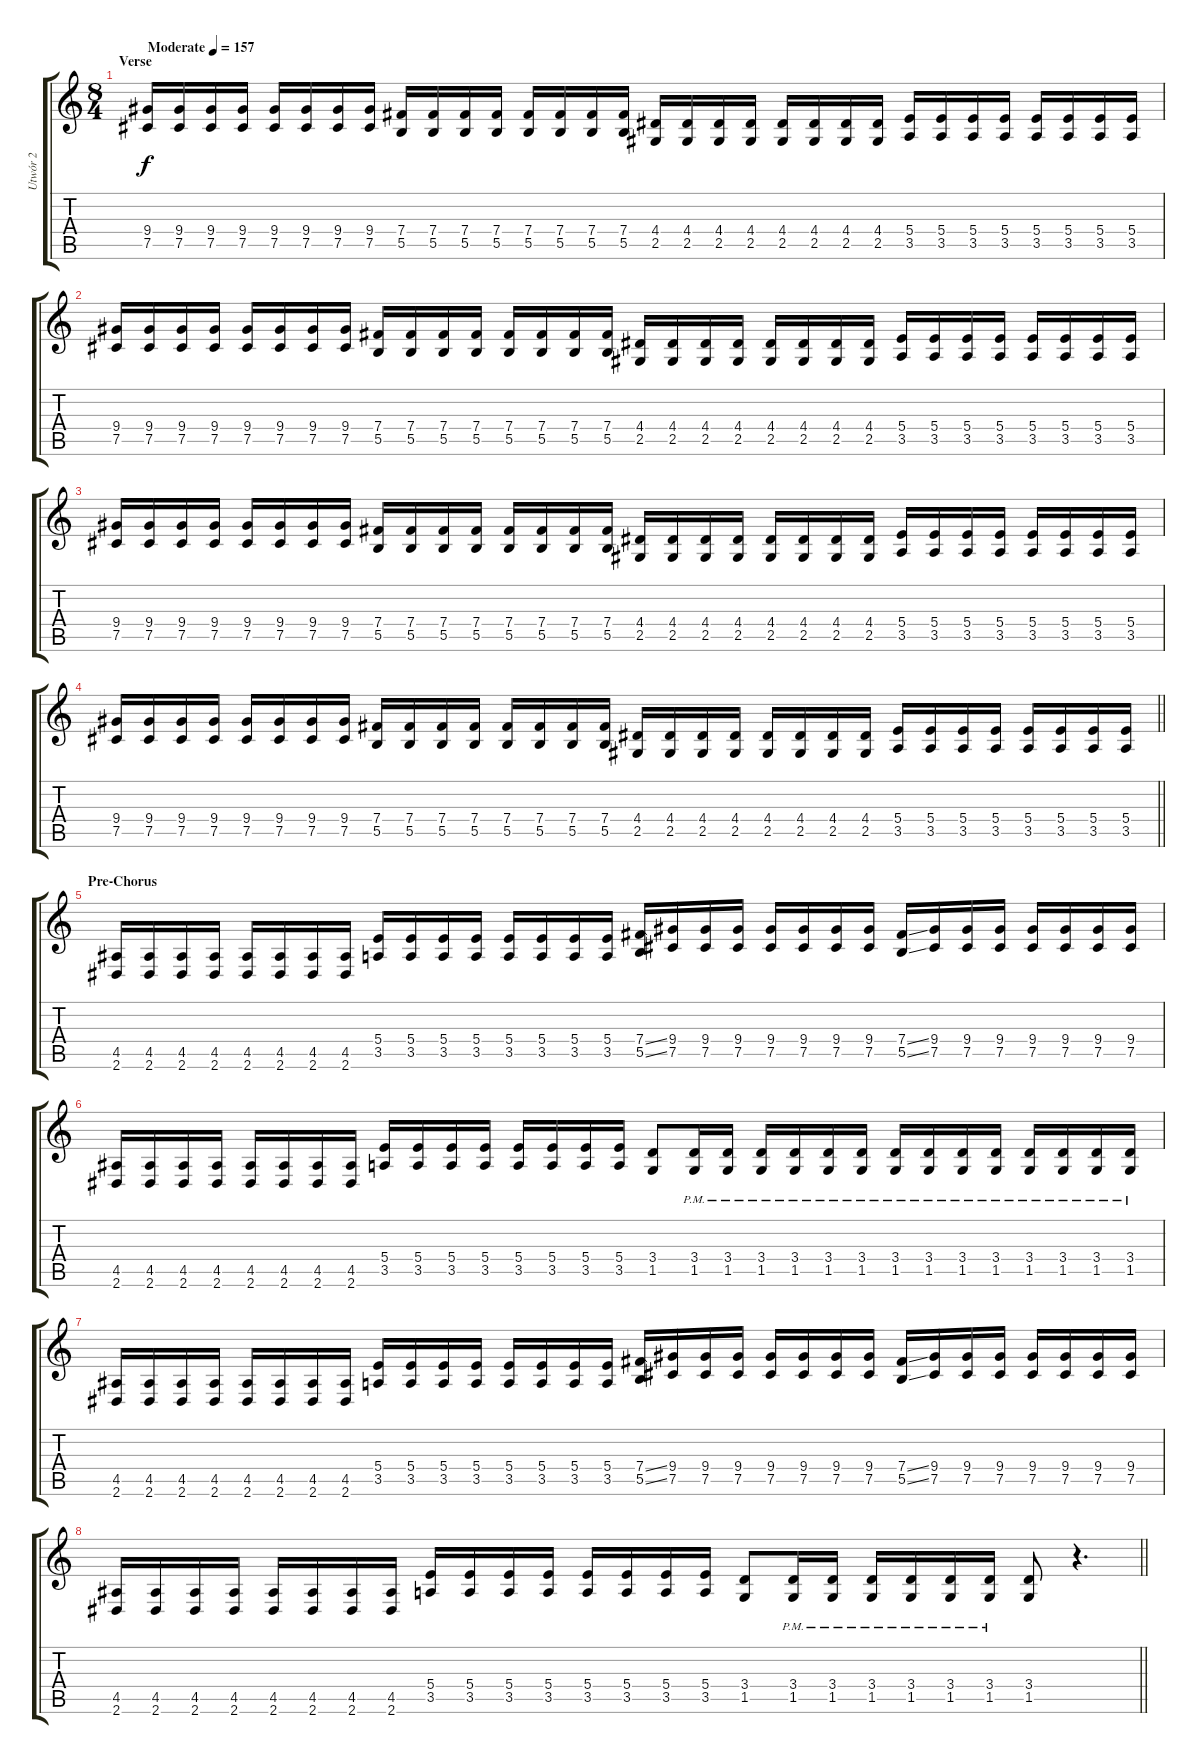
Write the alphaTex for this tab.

\track ("Utwór 2" "Utwór 2") {instrument distortionguitar}
\staff {score tabs}
\tuning (Db4 Ab3 E3 B2 Gb2 Db2) {hide}
\ts (8 4)
\section ("" "Verse")
\tempo (157 "Moderate")
\clef g2
\ks c
(9.4 7.5).16{dy f instrument distortionguitar} (9.4 7.5).16 (9.4 7.5).16 (9.4 7.5).16 (9.4 7.5).16 (9.4 7.5).16 (9.4 7.5).16 (9.4 7.5).16 (7.4 5.5).16 (7.4 5.5).16 (7.4 5.5).16 (7.4 5.5).16 (7.4 5.5).16 (7.4 5.5).16 (7.4 5.5).16 (7.4 5.5).16 (4.4 2.5).16 (4.4 2.5).16 (4.4 2.5).16 (4.4 2.5).16 (4.4 2.5).16 (4.4 2.5).16 (4.4 2.5).16 (4.4 2.5).16 (5.4 3.5).16 (5.4 3.5).16 (5.4 3.5).16 (5.4 3.5).16 (5.4 3.5).16 (5.4 3.5).16 (5.4 3.5).16 (5.4 3.5).16 |
(9.4 7.5).16 (9.4 7.5).16 (9.4 7.5).16 (9.4 7.5).16 (9.4 7.5).16 (9.4 7.5).16 (9.4 7.5).16 (9.4 7.5).16 (7.4 5.5).16 (7.4 5.5).16 (7.4 5.5).16 (7.4 5.5).16 (7.4 5.5).16 (7.4 5.5).16 (7.4 5.5).16 (7.4 5.5).16 (4.4 2.5).16 (4.4 2.5).16 (4.4 2.5).16 (4.4 2.5).16 (4.4 2.5).16 (4.4 2.5).16 (4.4 2.5).16 (4.4 2.5).16 (5.4 3.5).16 (5.4 3.5).16 (5.4 3.5).16 (5.4 3.5).16 (5.4 3.5).16 (5.4 3.5).16 (5.4 3.5).16 (5.4 3.5).16 |
(9.4 7.5).16 (9.4 7.5).16 (9.4 7.5).16 (9.4 7.5).16 (9.4 7.5).16 (9.4 7.5).16 (9.4 7.5).16 (9.4 7.5).16 (7.4 5.5).16 (7.4 5.5).16 (7.4 5.5).16 (7.4 5.5).16 (7.4 5.5).16 (7.4 5.5).16 (7.4 5.5).16 (7.4 5.5).16 (4.4 2.5).16 (4.4 2.5).16 (4.4 2.5).16 (4.4 2.5).16 (4.4 2.5).16 (4.4 2.5).16 (4.4 2.5).16 (4.4 2.5).16 (5.4 3.5).16 (5.4 3.5).16 (5.4 3.5).16 (5.4 3.5).16 (5.4 3.5).16 (5.4 3.5).16 (5.4 3.5).16 (5.4 3.5).16 |
\barLineRight lightlight
(9.4 7.5).16 (9.4 7.5).16 (9.4 7.5).16 (9.4 7.5).16 (9.4 7.5).16 (9.4 7.5).16 (9.4 7.5).16 (9.4 7.5).16 (7.4 5.5).16 (7.4 5.5).16 (7.4 5.5).16 (7.4 5.5).16 (7.4 5.5).16 (7.4 5.5).16 (7.4 5.5).16 (7.4 5.5).16 (4.4 2.5).16 (4.4 2.5).16 (4.4 2.5).16 (4.4 2.5).16 (4.4 2.5).16 (4.4 2.5).16 (4.4 2.5).16 (4.4 2.5).16 (5.4 3.5).16 (5.4 3.5).16 (5.4 3.5).16 (5.4 3.5).16 (5.4 3.5).16 (5.4 3.5).16 (5.4 3.5).16 (5.4 3.5).16 |
\section ("" "Pre-Chorus")
(4.5 2.6).16 (4.5 2.6).16 (4.5 2.6).16 (4.5 2.6).16 (4.5 2.6).16 (4.5 2.6).16 (4.5 2.6).16 (4.5 2.6).16 (5.4 3.5).16 (5.4 3.5).16 (5.4 3.5).16 (5.4 3.5).16 (5.4 3.5).16 (5.4 3.5).16 (5.4 3.5).16 (5.4 3.5).16 (7.4{ss} 5.5{ss}).16 (9.4 7.5).16 (9.4 7.5).16 (9.4 7.5).16 (9.4 7.5).16 (9.4 7.5).16 (9.4 7.5).16 (9.4 7.5).16 (7.4{ss} 5.5{ss}).16 (9.4 7.5).16 (9.4 7.5).16 (9.4 7.5).16 (9.4 7.5).16 (9.4 7.5).16 (9.4 7.5).16 (9.4 7.5).16 |
(4.5 2.6).16 (4.5 2.6).16 (4.5 2.6).16 (4.5 2.6).16 (4.5 2.6).16 (4.5 2.6).16 (4.5 2.6).16 (4.5 2.6).16 (5.4 3.5).16 (5.4 3.5).16 (5.4 3.5).16 (5.4 3.5).16 (5.4 3.5).16 (5.4 3.5).16 (5.4 3.5).16 (5.4 3.5).16 (3.4 1.5).8 (3.4{pm} 1.5{pm}).16 (3.4{pm} 1.5{pm}).16 (3.4{pm} 1.5{pm}).16 (3.4{pm} 1.5{pm}).16 (3.4{pm} 1.5{pm}).16 (3.4{pm} 1.5{pm}).16 (3.4{pm} 1.5{pm}).16 (3.4{pm} 1.5{pm}).16 (3.4{pm} 1.5{pm}).16 (3.4{pm} 1.5{pm}).16 (3.4{pm} 1.5{pm}).16 (3.4{pm} 1.5{pm}).16 (3.4{pm} 1.5{pm}).16 (3.4{pm} 1.5{pm}).16 |
(4.5 2.6).16 (4.5 2.6).16 (4.5 2.6).16 (4.5 2.6).16 (4.5 2.6).16 (4.5 2.6).16 (4.5 2.6).16 (4.5 2.6).16 (5.4 3.5).16 (5.4 3.5).16 (5.4 3.5).16 (5.4 3.5).16 (5.4 3.5).16 (5.4 3.5).16 (5.4 3.5).16 (5.4 3.5).16 (7.4{ss} 5.5{ss}).16 (9.4 7.5).16 (9.4 7.5).16 (9.4 7.5).16 (9.4 7.5).16 (9.4 7.5).16 (9.4 7.5).16 (9.4 7.5).16 (7.4{ss} 5.5{ss}).16 (9.4 7.5).16 (9.4 7.5).16 (9.4 7.5).16 (9.4 7.5).16 (9.4 7.5).16 (9.4 7.5).16 (9.4 7.5).16 |
\barLineRight lightlight
(4.5 2.6).16 (4.5 2.6).16 (4.5 2.6).16 (4.5 2.6).16 (4.5 2.6).16 (4.5 2.6).16 (4.5 2.6).16 (4.5 2.6).16 (5.4 3.5).16 (5.4 3.5).16 (5.4 3.5).16 (5.4 3.5).16 (5.4 3.5).16 (5.4 3.5).16 (5.4 3.5).16 (5.4 3.5).16 (3.4 1.5).8 (3.4{pm} 1.5{pm}).16 (3.4{pm} 1.5{pm}).16 (3.4{pm} 1.5{pm}).16 (3.4{pm} 1.5{pm}).16 (3.4{pm} 1.5{pm}).16 (3.4{pm} 1.5{pm}).16 (3.4 1.5).8 r.4{d}
